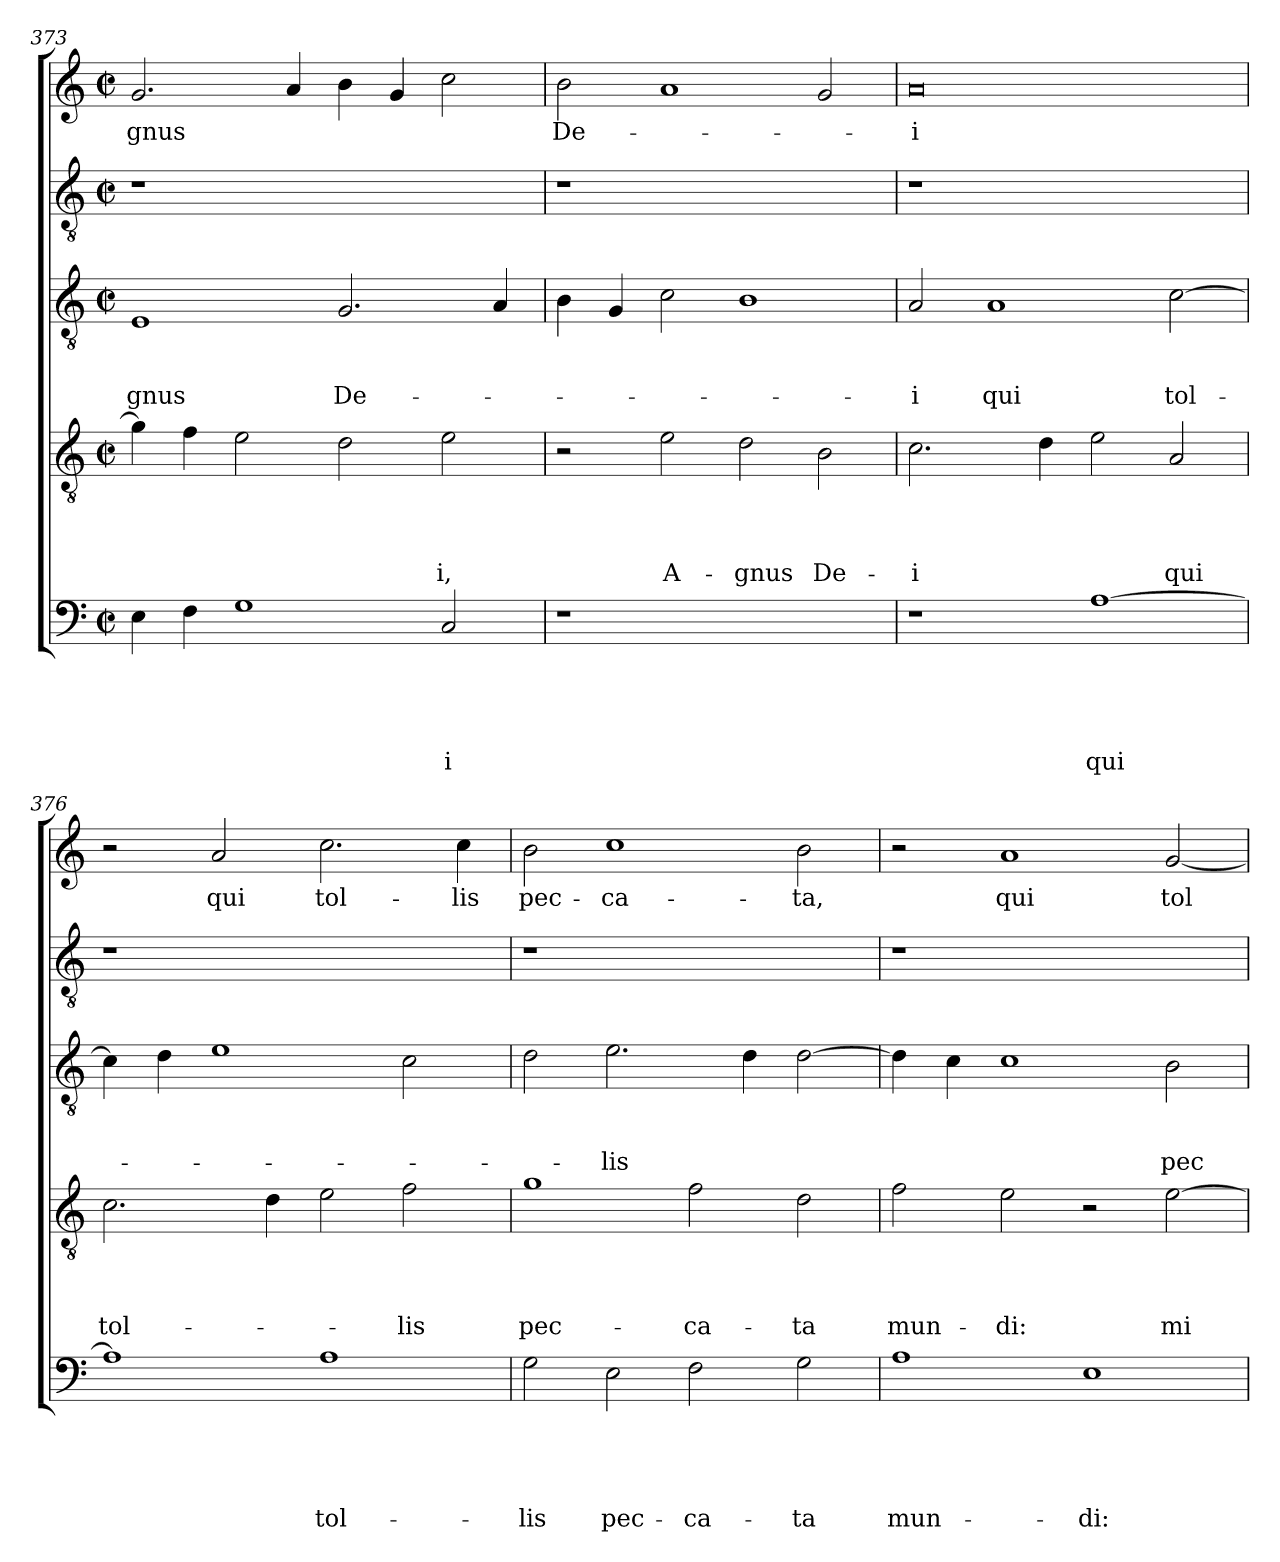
**kern	**text	**text	**text	**text	**text	**kern	**text	**text	**text	**text	**kern	**text	**text	**text	**kern	**kern	**text
*part5	*part5	*part5	*part5	*part5	*part5	*part4	*part4	*part4	*part4	*part4	*part3	*part3	*part3	*part3	*part2	*part1	*part1
*staff5	*staff5	*staff5	*staff5	*staff5	*staff5	*staff4	*staff4	*staff4	*staff4	*staff4	*staff3	*staff3	*staff3	*staff3	*staff2	*staff1	*staff1
*clefF4	*	*	*	*	*	*clefGv2	*	*	*	*	*clefGv2	*	*	*	*clefGv2	*clefG2	*
*k[]	*	*	*	*	*	*k[]	*	*	*	*	*k[]	*	*	*	*k[]	*k[]	*
*C:	*	*	*	*	*	*C:	*	*	*	*	*C:	*	*	*	*C:	*C:	*
*M2/2	*	*	*	*	*	*M2/2	*	*	*	*	*M2/2	*	*	*	*M2/2	*M2/2	*
*met(c|)	*	*	*	*	*	*met(c|)	*	*	*	*	*met(c|)	*	*	*	*met(c|)	*met(c|)	*
=373	=373	=373	=373	=373	=373	=373	=373	=373	=373	=373	=373	=373	=373	=373	=373	=373	=373
4E\	.	.	.	.	.	4g\]	.	.	.	.	1E	.	.	-gnus	1r	2.g/	-gnus
4F\	.	.	.	.	.	4f\	.	.	.	.	.	.	.	.	.	.	.
1G	.	.	.	.	.	2e\	.	.	.	.	.	.	.	.	.	.	.
.	.	.	.	.	.	.	.	.	.	.	.	.	.	.	.	4a/	.
.	.	.	.	.	.	2d\	.	.	.	.	2.G/	.	.	De-	1ryy	4b\	.
.	.	.	.	.	.	.	.	.	.	.	.	.	.	.	.	4g/	.
2C/	.	.	.	.	-i	2e\	.	.	.	-i,	.	.	.	.	.	2cc\	.
.	.	.	.	.	.	.	.	.	.	.	4A/	.	.	.	.	.	.
!!LO:PB:g=z
=374	=374	=374	=374	=374	=374	=374	=374	=374	=374	=374	=374	=374	=374	=374	=374	=374	=374
1r	.	.	.	.	.	2r	.	.	.	.	4B\	.	.	.	1r	2b\	De-
.	.	.	.	.	.	.	.	.	.	.	4G/	.	.	.	.	.	.
.	.	.	.	.	.	2e\	.	.	.	A-	2c\	.	.	.	.	1a	.
1ryy	.	.	.	.	.	2d\	.	.	.	-gnus	1B	.	.	.	1ryy	.	.
.	.	.	.	.	.	2B\	.	.	.	De-	.	.	.	.	.	2g/	.
=375	=375	=375	=375	=375	=375	=375	=375	=375	=375	=375	=375	=375	=375	=375	=375	=375	=375
1r	.	.	.	.	.	2.c\	.	.	.	-i	2A/	.	.	-i	1r	0a	-i
.	.	.	.	.	.	.	.	.	.	.	1A	.	.	qui	.	.	.
.	.	.	.	.	.	4d\	.	.	.	.	.	.	.	.	.	.	.
[1A	.	.	.	.	qui	2e\	.	.	.	.	.	.	.	.	1ryy	.	.
.	.	.	.	.	.	2A/	.	.	.	qui	[2c\	.	.	tol-	.	.	.
=376	=376	=376	=376	=376	=376	=376	=376	=376	=376	=376	=376	=376	=376	=376	=376	=376	=376
1A]	.	.	.	.	.	2.c\	.	.	.	tol-	4c\]	.	.	.	1r	2r	.
.	.	.	.	.	.	.	.	.	.	.	4d\	.	.	.	.	.	.
.	.	.	.	.	.	.	.	.	.	.	1e	.	.	.	.	2a/	qui
.	.	.	.	.	.	4d\	.	.	.	.	.	.	.	.	.	.	.
1A	.	.	.	.	tol-	2e\	.	.	.	.	.	.	.	.	1ryy	2.cc\	tol-
.	.	.	.	.	.	2f\	.	.	.	-lis	2c\	.	.	.	.	.	.
.	.	.	.	.	.	.	.	.	.	.	.	.	.	.	.	4cc\	-lis
=377	=377	=377	=377	=377	=377	=377	=377	=377	=377	=377	=377	=377	=377	=377	=377	=377	=377
2G\	.	.	.	.	-lis	1g	.	.	.	pec-	2d\	.	.	.	1r	2b\	pec-
2E\	.	.	.	.	pec-	.	.	.	.	.	2.e\	.	.	-lis	.	1cc	-ca-
2F\	.	.	.	.	-ca-	2f\	.	.	.	-ca-	.	.	.	.	1ryy	.	.
.	.	.	.	.	.	.	.	.	.	.	4d\	.	.	.	.	.	.
2G\	.	.	.	.	-ta	2d\	.	.	.	-ta	[2d\	.	.	.	.	2b\	-ta,
=378	=378	=378	=378	=378	=378	=378	=378	=378	=378	=378	=378	=378	=378	=378	=378	=378	=378
1A	.	.	.	.	mun-	2f\	.	.	.	mun-	4d\]	.	.	.	1r	2r	.
.	.	.	.	.	.	.	.	.	.	.	4c\	.	.	.	.	.	.
.	.	.	.	.	.	2e\	.	.	.	-di:	1c	.	.	.	.	1a	qui
1E	.	.	.	.	-di:	2r	.	.	.	.	.	.	.	.	1ryy	.	.
.	.	.	.	.	.	[2e\	.	.	.	mi-	2B\	.	.	pec-	.	[2g/	tol-
=	=	=	=	=	=	=	=	=	=	=	=	=	=	=	=	=	=
*-	*-	*-	*-	*-	*-	*-	*-	*-	*-	*-	*-	*-	*-	*-	*-	*-	*-
